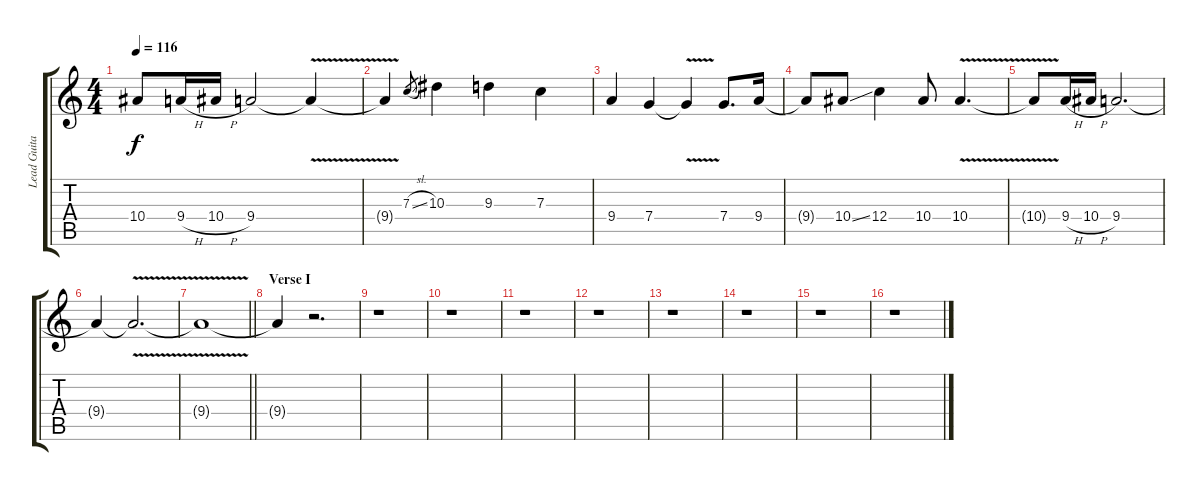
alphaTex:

\track ("Lead Guitar II" "Lead Guita") {instrument overdrivenguitar}
\staff {score tabs}
\tuning (D4 A3 F3 C3 G2 D2) {hide}
\ts (4 4)
\tempo 116
\clef g2
\ks c
10.4{t}.8{dy f} 9.4{h}.16 10.4{h}.16 9.4.2 9.4{v t}.4 |
9.4{t}.4 7.3{sl}.8{gr} 10.3.4 9.3.4 7.3.4 |
9.4.4 7.4.4 7.4{v t}.4 7.4.8{d} 9.4.16 |
9.4{t}.8 10.4{ss}.8 12.4.4 10.4.8 10.4{v}.4{d} |
10.4{t}.8 9.4{h}.16 10.4{h}.16 9.4.2{d} |
9.4{t}.4 9.4{v t}.2{d volume 4} |
\barLineRight lightlight
9.4{t}.1 |
\section ("" "Verse I")
9.4{t}.4 r.2{d} |
r.1 |
r.1 |
r.1 |
r.1 |
r.1 |
r.1 |
r.1 |
r.1
